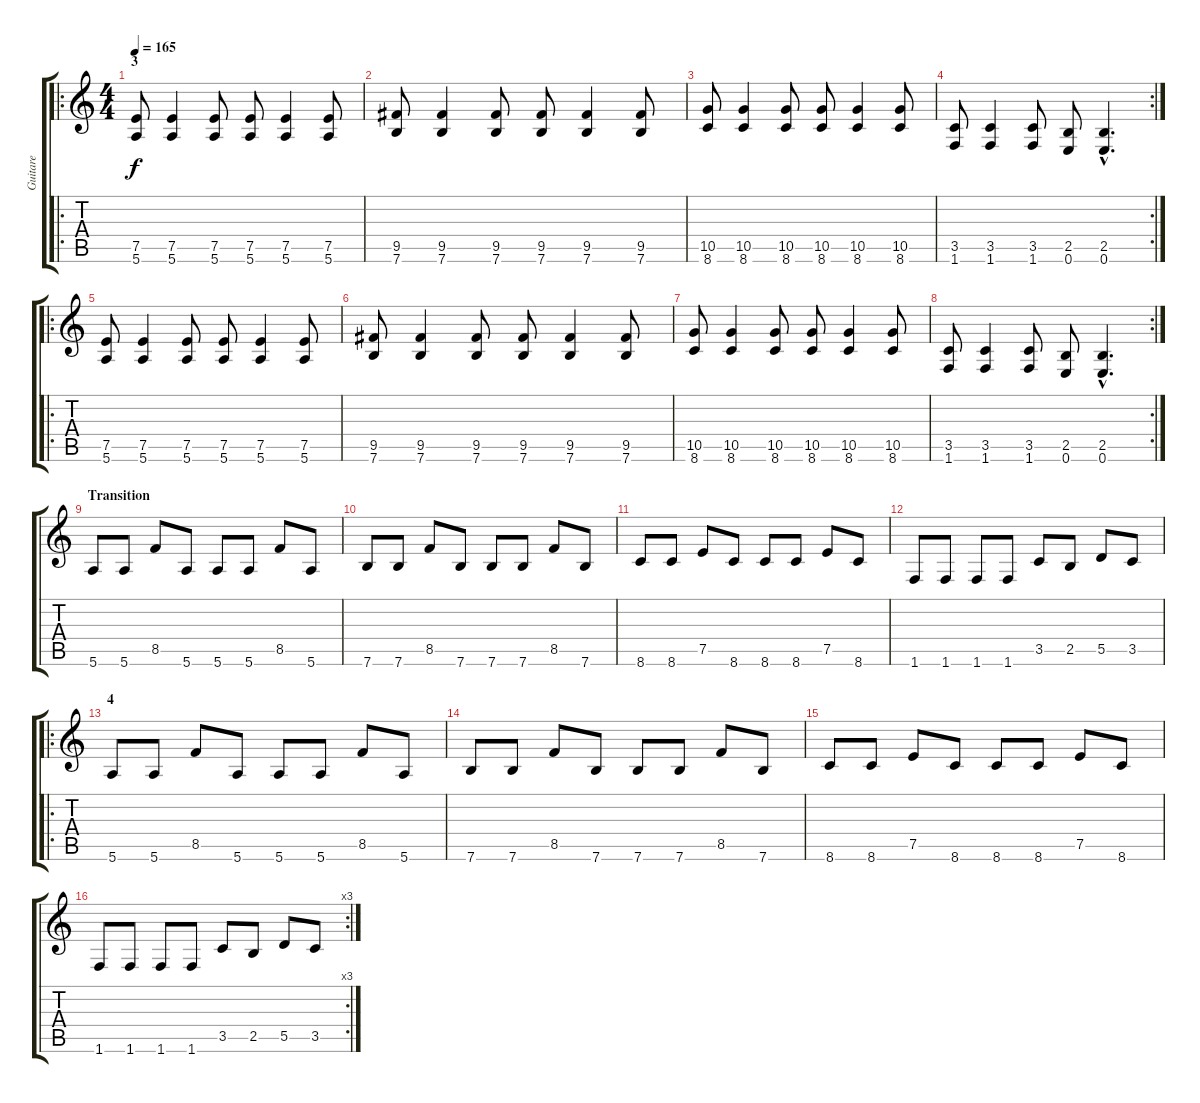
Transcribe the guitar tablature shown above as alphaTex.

\track ("Guitare" "Guitare") {instrument distortionguitar}
\staff {score tabs}
\tuning (E4 B3 G3 D3 A2 E2) {hide}
\ro
\ts (4 4)
\section ("" "3")
\tempo 165
\clef g2
\ks c
(7.5 5.6).8{dy f volume 13} (7.5 5.6).4 (7.5 5.6).8 (7.5 5.6).8 (7.5 5.6).4 (7.5 5.6).8 |
(9.5 7.6).8 (9.5 7.6).4 (9.5 7.6).8 (9.5 7.6).8 (9.5 7.6).4 (9.5 7.6).8 |
(10.5 8.6).8 (10.5 8.6).4 (10.5 8.6).8 (10.5 8.6).8 (10.5 8.6).4 (10.5 8.6).8 |
\rc 2
(3.5 1.6).8 (3.5 1.6).4 (3.5 1.6).8 (2.5 0.6).8 (2.5{hac} 0.6{hac}).4{d} |
\ro
(7.5 5.6).8 (7.5 5.6).4 (7.5 5.6).8 (7.5 5.6).8 (7.5 5.6).4 (7.5 5.6).8 |
(9.5 7.6).8 (9.5 7.6).4 (9.5 7.6).8 (9.5 7.6).8 (9.5 7.6).4 (9.5 7.6).8 |
(10.5 8.6).8 (10.5 8.6).4 (10.5 8.6).8 (10.5 8.6).8 (10.5 8.6).4 (10.5 8.6).8 |
\rc 2
(3.5 1.6).8 (3.5 1.6).4 (3.5 1.6).8 (2.5 0.6).8 (2.5{hac} 0.6{hac}).4{d} |
\section ("" "Transition")
5.6.8{volume 11} 5.6.8 8.5.8 5.6.8 5.6.8 5.6.8 8.5.8 5.6.8 |
7.6.8 7.6.8 8.5.8 7.6.8 7.6.8 7.6.8 8.5.8 7.6.8 |
8.6.8 8.6.8 7.5.8 8.6.8 8.6.8 8.6.8 7.5.8 8.6.8 |
1.6.8 1.6.8 1.6.8 1.6.8 3.5.8 2.5.8 5.5.8 3.5.8 |
\ro
\section ("" "4")
5.6.8 5.6.8 8.5.8 5.6.8 5.6.8 5.6.8 8.5.8 5.6.8 |
7.6.8 7.6.8 8.5.8 7.6.8 7.6.8 7.6.8 8.5.8 7.6.8 |
8.6.8 8.6.8 7.5.8 8.6.8 8.6.8 8.6.8 7.5.8 8.6.8 |
\rc 3
1.6.8 1.6.8 1.6.8 1.6.8 3.5.8 2.5.8 5.5.8 3.5.8
